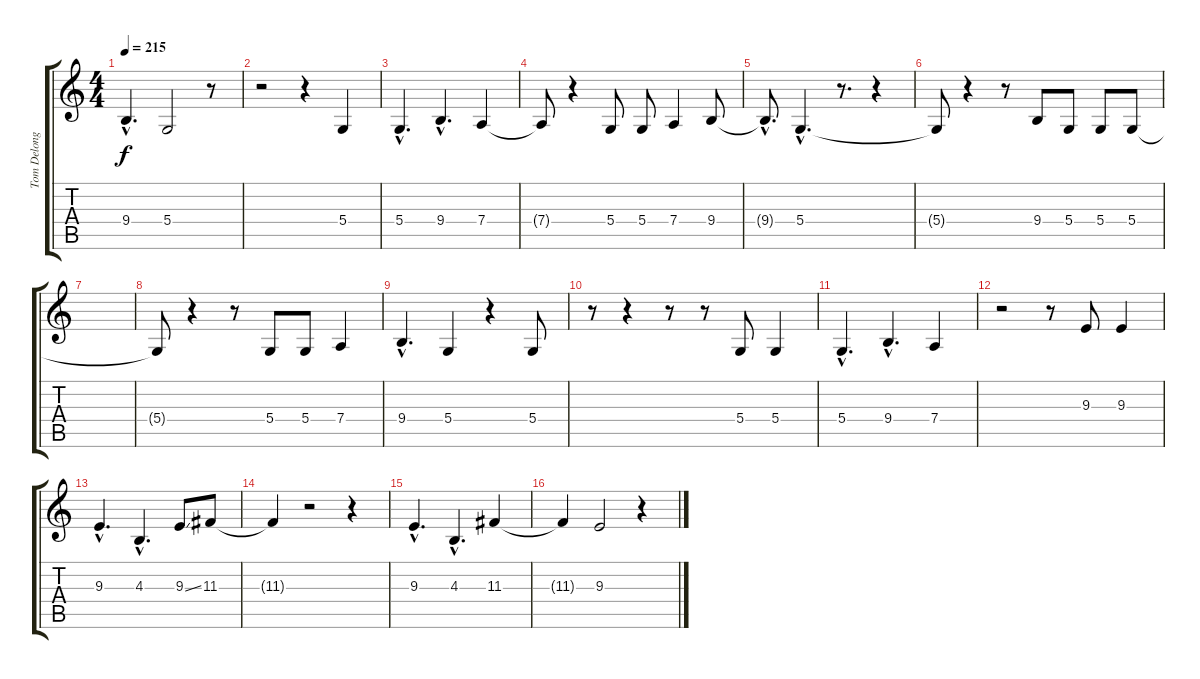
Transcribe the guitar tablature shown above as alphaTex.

\track ("Tom Delonge (Vocals)" "Tom Delong") {instrument lead6voice}
\staff {score tabs}
\tuning (E4 B3 G3 D3 A2 E2) {hide}
\ts (4 4)
\tempo 215
\clef g2
\ks c
9.4{hac}.4{d dy f} 5.4.2 r.8 |
r.2 r.4 5.4.4 |
5.4{hac}.4{d} 9.4{hac}.4{d} 7.4.4 |
7.4{t}.8 r.4 5.4.8 5.4.8 7.4.4 9.4.8 |
9.4{hac t}.8{d} 5.4{hac}.4{d} r.8{d} r.4 |
5.4{t}.8 r.4 r.8 9.4.8 5.4.8 5.4.8 5.4.8 |
|
5.4{t}.8 r.4 r.8 5.4.8 5.4.8 7.4.4 |
9.4{hac}.4{d} 5.4.4 r.4 5.4.8 |
r.8 r.4 r.8 r.8 5.4.8 5.4.4 |
5.4{hac}.4{d} 9.4{hac}.4{d} 7.4.4 |
r.2 r.8 9.3.8 9.3.4 |
9.3{hac}.4{d} 4.3{hac}.4{d} 9.3{ss}.8 11.3.8 |
11.3{t}.4 r.2 r.4 |
9.3{hac}.4{d} 4.3{hac}.4{d} 11.3.4 |
11.3{t}.4 9.3.2 r.4
